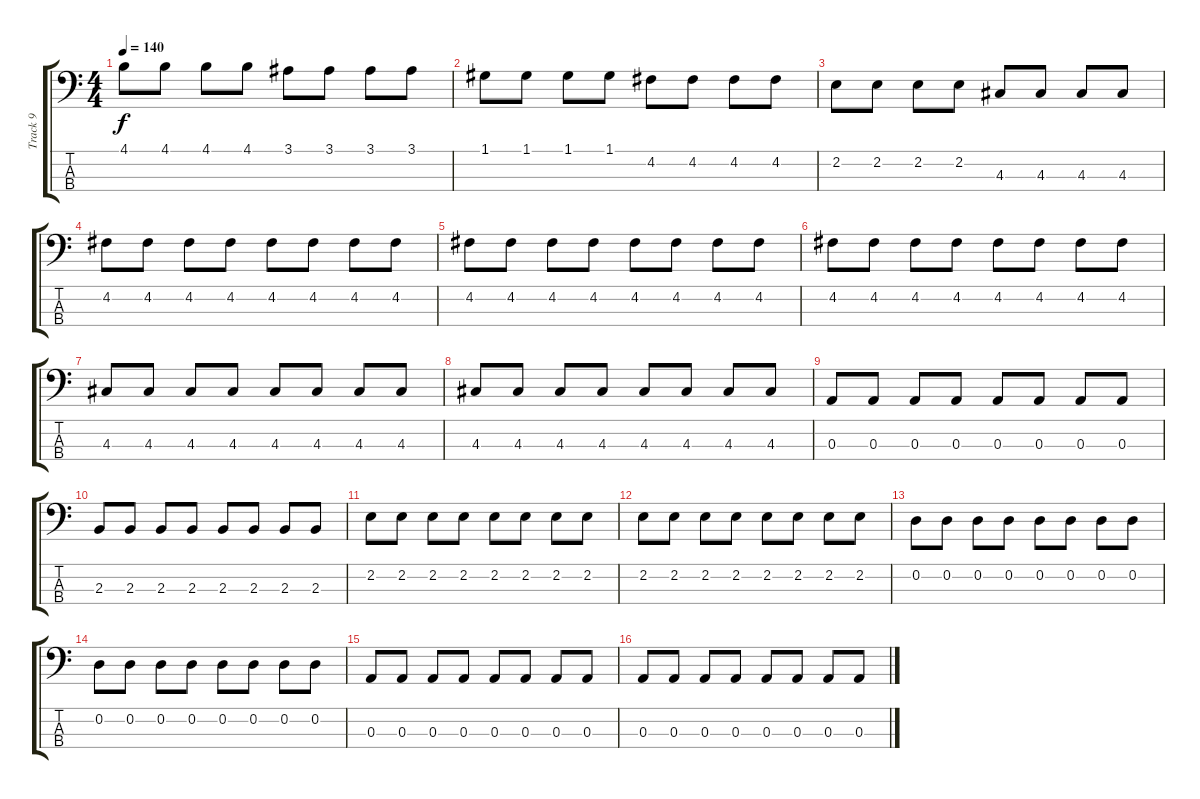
\track ("Track 9" "Track 9") {instrument synthbass2}
\staff {score tabs}
\tuning (G2 D2 A1 E1) {hide}
\ts (4 4)
\tempo 140
\clef f4
\ks c
4.1.8{dy f} 4.1.8 4.1.8 4.1.8 3.1.8 3.1.8 3.1.8 3.1.8 |
1.1.8 1.1.8 1.1.8 1.1.8 4.2.8 4.2.8 4.2.8 4.2.8 |
2.2.8 2.2.8 2.2.8 2.2.8 4.3.8 4.3.8 4.3.8 4.3.8 |
4.2.8 4.2.8 4.2.8 4.2.8 4.2.8 4.2.8 4.2.8 4.2.8 |
4.2.8 4.2.8 4.2.8 4.2.8 4.2.8 4.2.8 4.2.8 4.2.8 |
4.2.8 4.2.8 4.2.8 4.2.8 4.2.8 4.2.8 4.2.8 4.2.8 |
4.3.8 4.3.8 4.3.8 4.3.8 4.3.8 4.3.8 4.3.8 4.3.8 |
4.3.8 4.3.8 4.3.8 4.3.8 4.3.8 4.3.8 4.3.8 4.3.8 |
0.3.8 0.3.8 0.3.8 0.3.8 0.3.8 0.3.8 0.3.8 0.3.8 |
2.3.8 2.3.8 2.3.8 2.3.8 2.3.8 2.3.8 2.3.8 2.3.8 |
2.2.8 2.2.8 2.2.8 2.2.8 2.2.8 2.2.8 2.2.8 2.2.8 |
2.2.8 2.2.8 2.2.8 2.2.8 2.2.8 2.2.8 2.2.8 2.2.8 |
0.2.8 0.2.8 0.2.8 0.2.8 0.2.8 0.2.8 0.2.8 0.2.8 |
0.2.8 0.2.8 0.2.8 0.2.8 0.2.8 0.2.8 0.2.8 0.2.8 |
0.3.8 0.3.8 0.3.8 0.3.8 0.3.8 0.3.8 0.3.8 0.3.8 |
0.3.8 0.3.8 0.3.8 0.3.8 0.3.8 0.3.8 0.3.8 0.3.8
